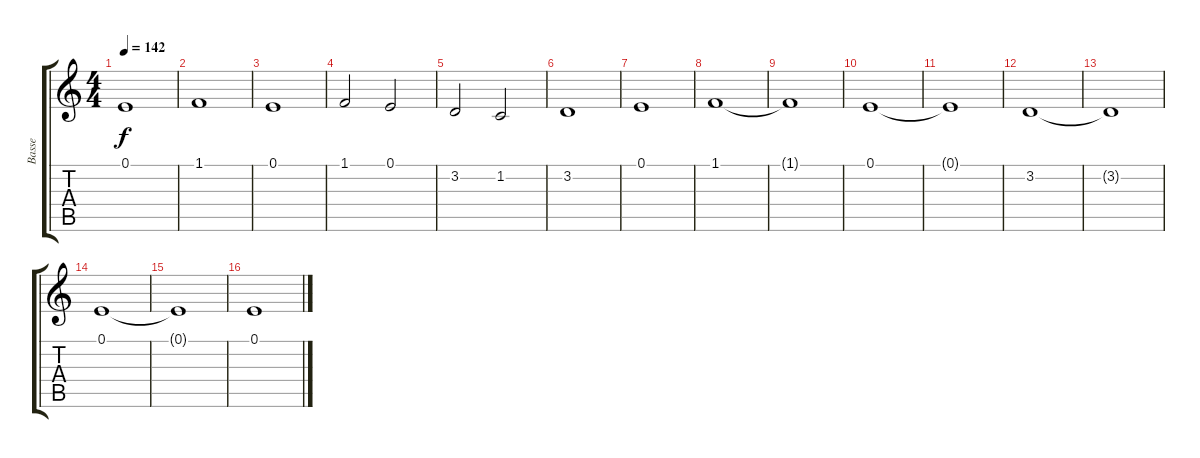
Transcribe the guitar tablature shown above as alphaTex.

\track ("Basse" "Basse") {instrument fx7echoes}
\staff {score tabs}
\tuning (E4 B3 G3 D3 A2 E2) {hide}
\ts (4 4)
\tempo 142
\clef g2
\ks c
0.1{t}.1{dy f} |
1.1.1 |
0.1.1 |
1.1.2 0.1.2 |
3.2.2 1.2.2 |
3.2.1 |
0.1.1 |
1.1.1 |
1.1{t}.1 |
0.1.1 |
0.1{t}.1 |
3.2.1 |
3.2{t}.1 |
0.1.1 |
0.1{t}.1 |
0.1.1
